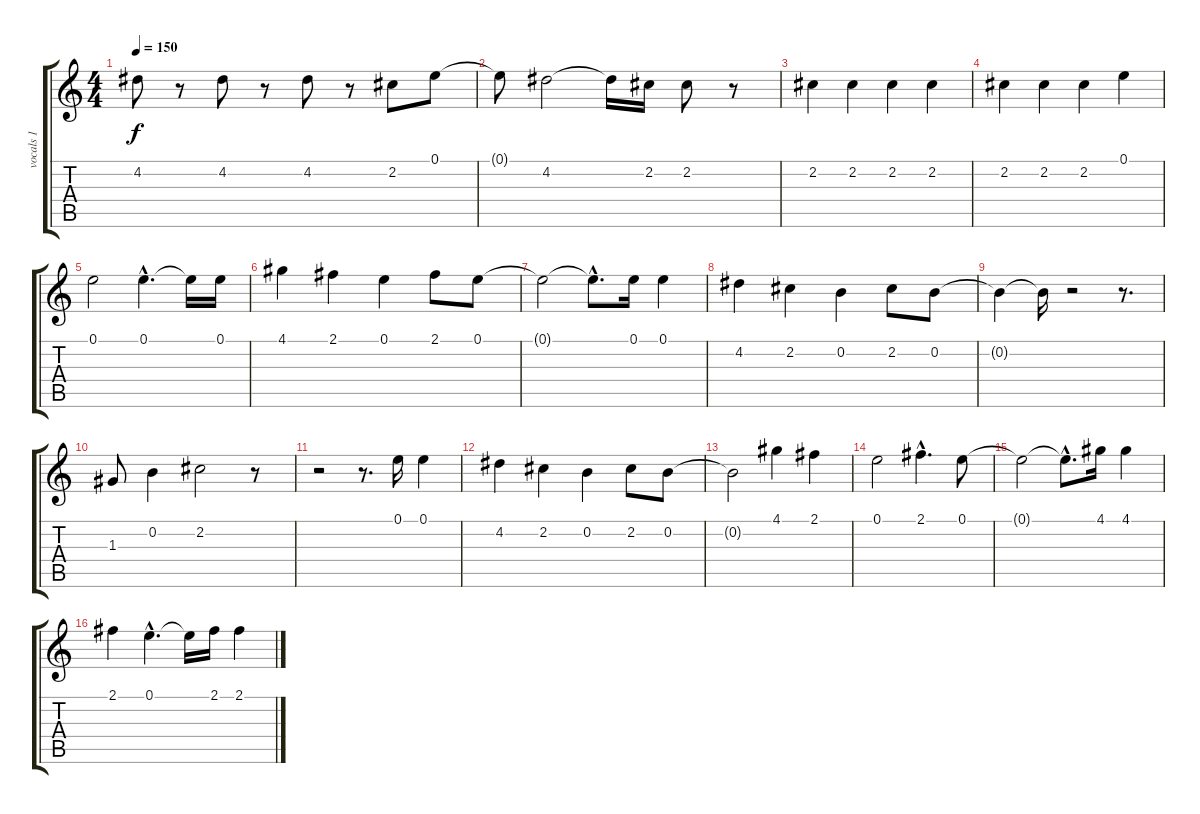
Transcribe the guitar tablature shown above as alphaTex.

\track ("vocals 1" "vocals 1") {instrument distortionguitar}
\staff {score tabs}
\tuning (E4 B3 G3 D3 A2 E2) {hide}
\ts (4 4)
\tempo 150
\clef g2
\ks c
4.2.8{dy f} r.8 4.2.8 r.8 4.2.8 r.8 2.2.8 0.1.8 |
0.1{t}.8 4.2.2 4.2{t}.16 2.2.16 2.2.8 r.8 |
2.2.4 2.2.4 2.2.4 2.2.4 |
2.2.4 2.2.4 2.2.4 0.1.4 |
0.1.2 0.1{hac}.4{d} 0.1{t}.16 0.1.16 |
4.1.4 2.1.4 0.1.4 2.1.8 0.1.8 |
0.1{t}.2 0.1{hac t}.8{d} 0.1.16 0.1.4 |
4.2.4 2.2.4 0.2.4 2.2.8 0.2.8 |
0.2{t}.4 0.2{t}.16 r.2 r.8{d} |
1.3.8 0.2.4 2.2.2 r.8 |
r.2 r.8{d} 0.1.16 0.1.4 |
4.2.4 2.2.4 0.2.4 2.2.8 0.2.8 |
0.2{t}.2 4.1.4 2.1.4 |
0.1.2 2.1{hac}.4{d} 0.1.8 |
0.1{t}.2 0.1{hac t}.8{d} 4.1.16 4.1.4 |
2.1.4 0.1{hac}.4{d} 0.1{t}.16 2.1.16 2.1.4
